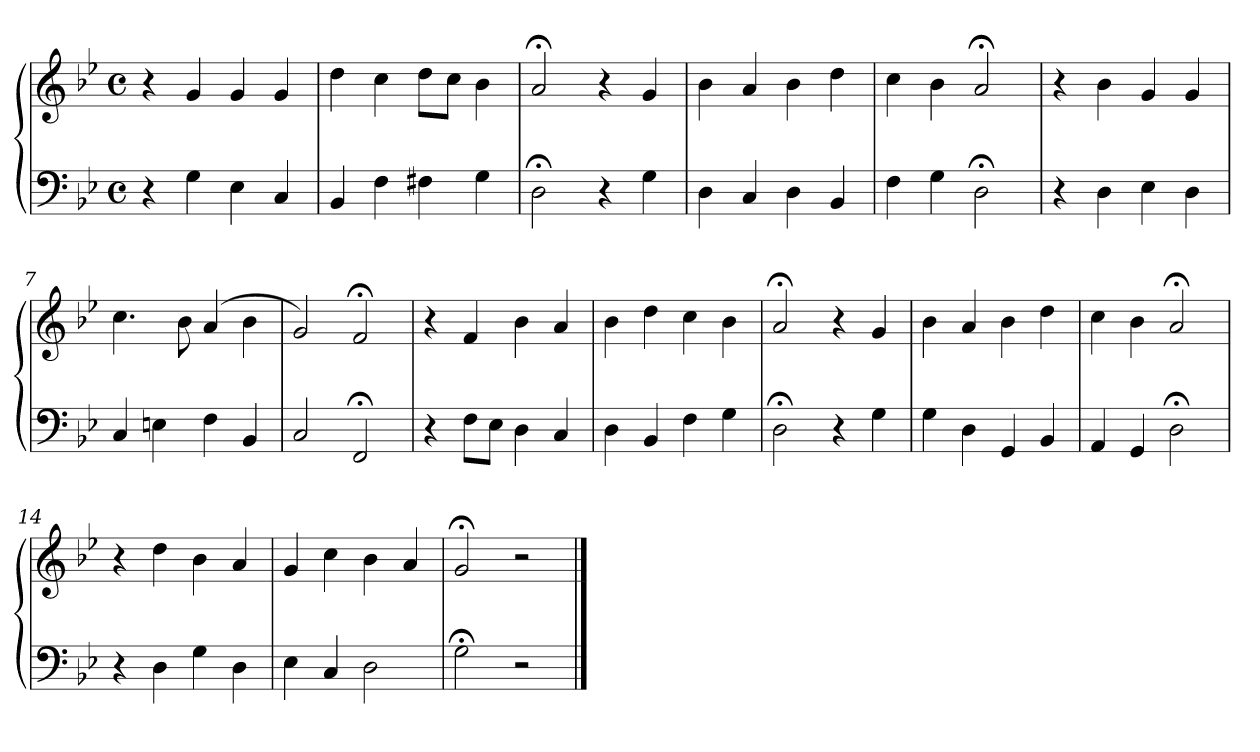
**kern	**kern
*part1	*part1
*staff2	*staff1
*clefF4	*clefG2
*k[b-e-]	*k[b-e-]
*M4/4	*M4/4
*met(c)	*met(c)
=1	=1
4r	4r
4G	4g
4E-	4g
4C	4g
=2	=2
4BB-	4dd
4F	4cc
4F#X	8ddL
.	8ccJ
4G	4b-
=3	=3
2D;<	2a;<
4r	4r
4G	4g
=4	=4
4D	4b-
4C	4a
4D	4b-
4BB-	4dd
=5	=5
4F	4cc
4G	4b-
2D;<	2a;<
=6	=6
4r	4r
4D	4b-
4E-	4g
4D	4g
=7	=7
4C	4.cc
4En	.
.	8b-
4F	(4a
4BB-	4b-
!!LO:LB:g=z
=8	=8
2C	2g)
2FF;<	2f;<
=9	=9
4r	4r
8FL	4f
8E-J	.
4D	4b-
4C	4a
=10	=10
4D	4b-
4BB-	4dd
4F	4cc
4G	4b-
=11	=11
2D;<	2a;<
4r	4r
4G	4g
=12	=12
4G	4b-
4D	4a
4GG	4b-
4BB-	4dd
=13	=13
4AA	4cc
4GG	4b-
2D;<	2a;<
=14	=14
4r	4r
4D	4dd
4G	4b-
4D	4a
=15	=15
4E-	4g
4C	4cc
2D	4b-
.	4a
!!LO:LB:g=z
=16	=16
2G;<	2g;<
2r	2r
==	==
*-	*-
